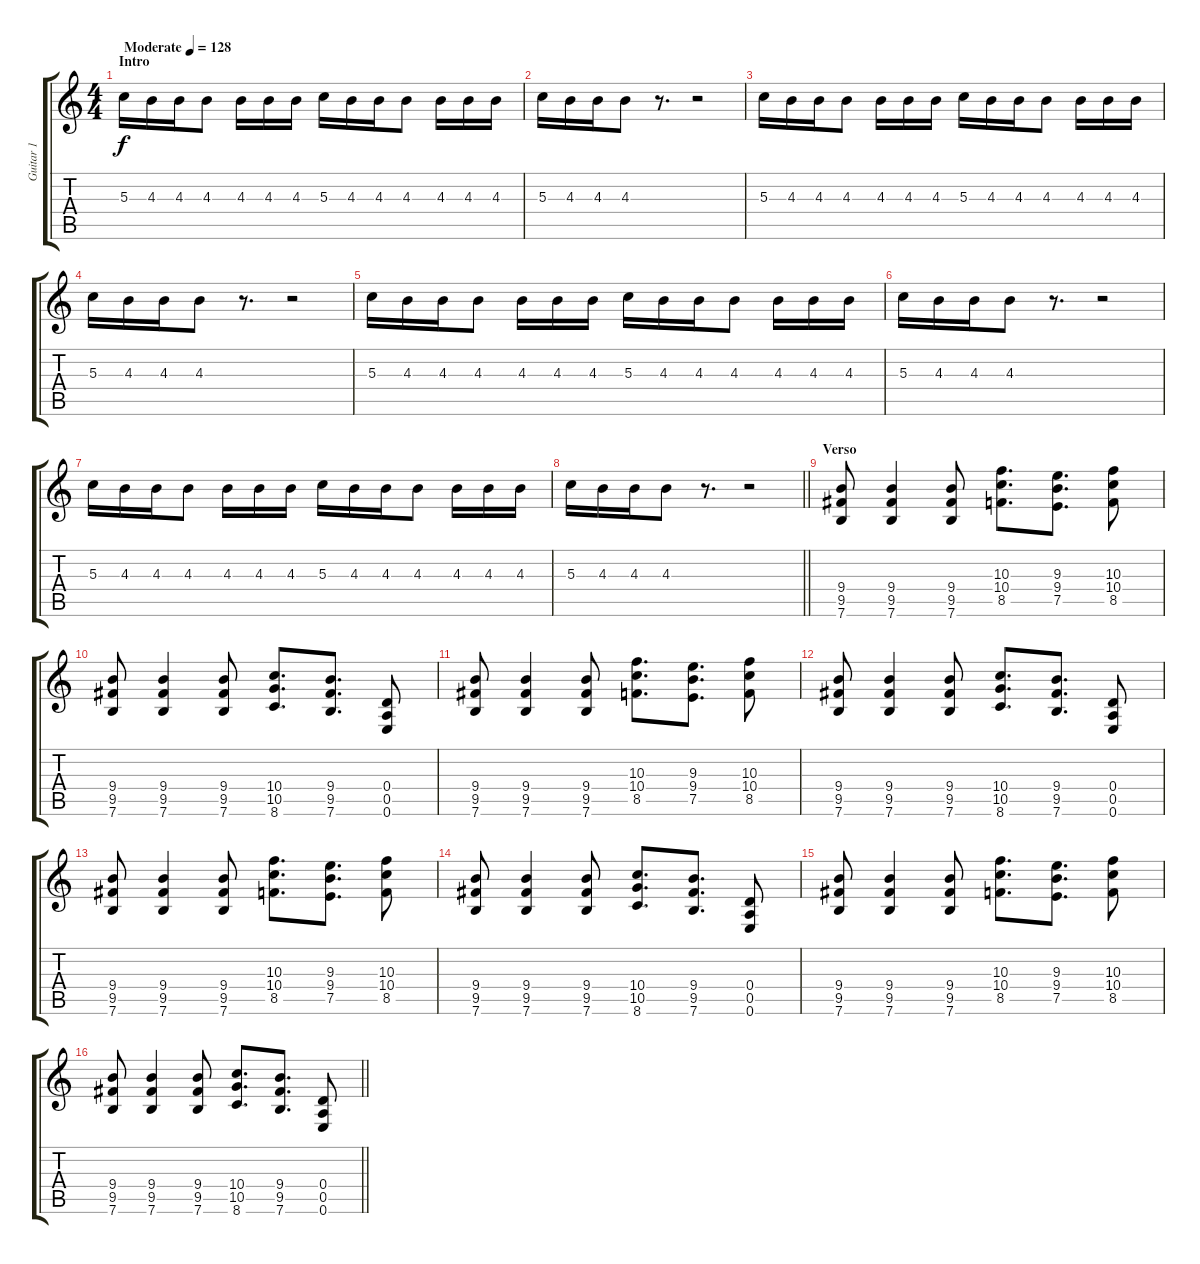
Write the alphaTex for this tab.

\track ("Guitar 1" "Guitar 1") {instrument distortionguitar}
\staff {score tabs}
\tuning (E4 B3 G3 D3 A2 E2) {hide}
\ts (4 4)
\section ("" "Intro")
\tempo (128 "Moderate")
\clef g2
\ks c
5.3.16{dy f instrument distortionguitar} 4.3.16 4.3.16 4.3.8 4.3.16 4.3.16 4.3.16 5.3.16 4.3.16 4.3.16 4.3.8 4.3.16 4.3.16 4.3.16 |
5.3.16 4.3.16 4.3.16 4.3.8 r.8{d} r.2 |
5.3.16 4.3.16 4.3.16 4.3.8 4.3.16 4.3.16 4.3.16 5.3.16 4.3.16 4.3.16 4.3.8 4.3.16 4.3.16 4.3.16 |
5.3.16 4.3.16 4.3.16 4.3.8 r.8{d} r.2 |
5.3.16 4.3.16 4.3.16 4.3.8 4.3.16 4.3.16 4.3.16 5.3.16 4.3.16 4.3.16 4.3.8 4.3.16 4.3.16 4.3.16 |
5.3.16 4.3.16 4.3.16 4.3.8 r.8{d} r.2 |
5.3.16 4.3.16 4.3.16 4.3.8 4.3.16 4.3.16 4.3.16 5.3.16 4.3.16 4.3.16 4.3.8 4.3.16 4.3.16 4.3.16 |
\barLineRight lightlight
5.3.16 4.3.16 4.3.16 4.3.8 r.8{d} r.2 |
\section ("" "Verso")
(9.4 9.5 7.6).8 (9.4 9.5 7.6).4 (9.4 9.5 7.6).8 (10.3 10.4 8.5).8{d} (9.3 9.4 7.5).8{d} (10.3 10.4 8.5).8 |
(9.4 9.5 7.6).8 (9.4 9.5 7.6).4 (9.4 9.5 7.6).8 (10.4 10.5 8.6).8{d} (9.4 9.5 7.6).8{d} (0.4 0.5 0.6).8 |
(9.4 9.5 7.6).8 (9.4 9.5 7.6).4 (9.4 9.5 7.6).8 (10.3 10.4 8.5).8{d} (9.3 9.4 7.5).8{d} (10.3 10.4 8.5).8 |
(9.4 9.5 7.6).8 (9.4 9.5 7.6).4 (9.4 9.5 7.6).8 (10.4 10.5 8.6).8{d} (9.4 9.5 7.6).8{d} (0.4 0.5 0.6).8 |
(9.4 9.5 7.6).8 (9.4 9.5 7.6).4 (9.4 9.5 7.6).8 (10.3 10.4 8.5).8{d} (9.3 9.4 7.5).8{d} (10.3 10.4 8.5).8 |
(9.4 9.5 7.6).8 (9.4 9.5 7.6).4 (9.4 9.5 7.6).8 (10.4 10.5 8.6).8{d} (9.4 9.5 7.6).8{d} (0.4 0.5 0.6).8 |
(9.4 9.5 7.6).8 (9.4 9.5 7.6).4 (9.4 9.5 7.6).8 (10.3 10.4 8.5).8{d} (9.3 9.4 7.5).8{d} (10.3 10.4 8.5).8 |
\barLineRight lightlight
(9.4 9.5 7.6).8 (9.4 9.5 7.6).4 (9.4 9.5 7.6).8 (10.4 10.5 8.6).8{d} (9.4 9.5 7.6).8{d} (0.4 0.5 0.6).8
